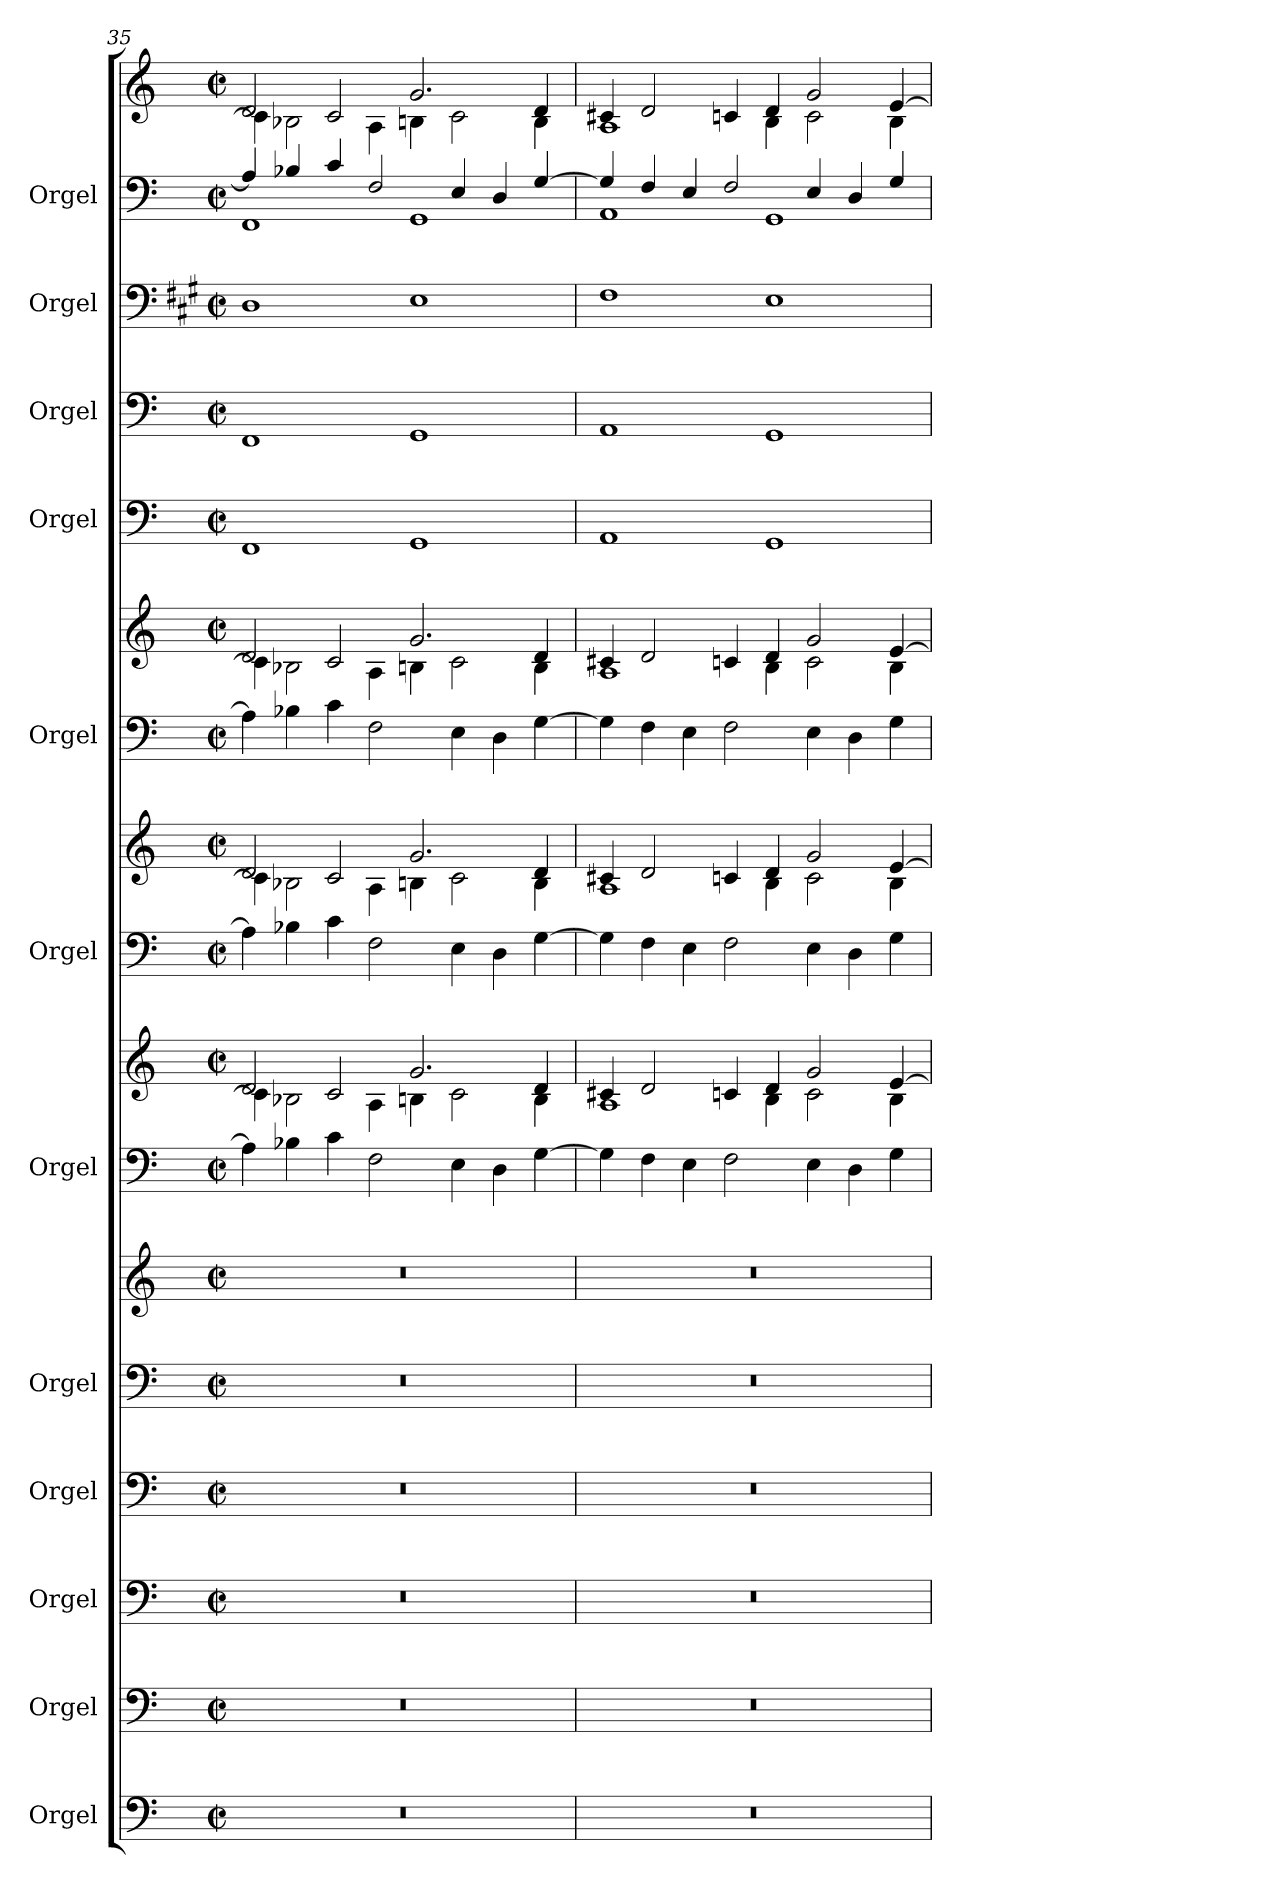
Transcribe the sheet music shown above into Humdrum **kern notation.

**kern	**kern	**kern	**kern	**kern	**kern	**kern	**kern	**kern	**kern	**kern	**kern	**kern	**kern	**kern	**kern	**kern
*part12	*part11	*part10	*part9	*part8	*part8	*part7	*part7	*part6	*part6	*part5	*part5	*part4	*part3	*part2	*part1	*part1
*staff17	*staff16	*staff15	*staff14	*staff13	*staff12	*staff11	*staff10	*staff9	*staff8	*staff7	*staff6	*staff5	*staff4	*staff3	*staff2	*staff1
*I"Orgel	*I"Orgel	*I"Orgel	*I"Orgel	*I"Orgel	*	*I"Orgel	*	*I"Orgel	*	*I"Orgel	*	*I"Orgel	*I"Orgel	*I"Orgel	*I"Orgel	*
*I'Org.	*I'Org.	*I'Org.	*I'Org.	*I'Org.	*	*I'Org.	*	*I'Org.	*	*I'Org.	*	*I'Org.	*I'Org.	*I'Org.	*	*
*clefF4	*clefF4	*clefF4	*clefF4	*clefF4	*clefG2	*clefF4	*clefG2	*clefF4	*clefG2	*clefF4	*clefG2	*clefF4	*clefF4	*clefF4	*clefF4	*clefG2
*	*	*	*	*	*	*	*	*	*	*	*	*	*	*ITrd5c9	*	*
*k[]	*k[]	*k[]	*k[]	*k[]	*k[]	*k[]	*k[]	*k[]	*k[]	*k[]	*k[]	*k[]	*k[]	*k[]	*k[]	*k[]
*M4/2	*M4/2	*M4/2	*M4/2	*M4/2	*M4/2	*M4/2	*M4/2	*M4/2	*M4/2	*M4/2	*M4/2	*M4/2	*M4/2	*M4/2	*M4/2	*M4/2
*met(c|)	*met(c|)	*met(c|)	*met(c|)	*met(c|)	*met(c|)	*met(c|)	*met(c|)	*met(c|)	*met(c|)	*met(c|)	*met(c|)	*met(c|)	*met(c|)	*met(c|)	*met(c|)	*met(c|)
=35	=35	=35	=35	=35	=35	=35	=35	=35	=35	=35	=35	=35	=35	=35	=35	=35
*	*	*	*	*	*	*	*^	*	*^	*	*^	*	*	*	*^	*^
0r	0r	0r	0r	0r	0r	4A\]	2d/	4c\]	4A\]	2d/	4c\]	4A\]	2d/	4c\]	1FF	1FF	1FF	4A/]	1FF	2d/	4c\]
.	.	.	.	.	.	4B-X\	.	2B-X\	4B-X\	.	2B-X\	4B-X\	.	2B-X\	.	.	.	4B-X/	.	.	2B-X\
.	.	.	.	.	.	4c\	2c/	.	4c\	2c/	.	4c\	2c/	.	.	.	.	4c/	.	2c/	.
.	.	.	.	.	.	2F\	.	4A\	2F\	.	4A\	2F\	.	4A\	.	.	.	2F/	.	.	4A\
.	.	.	.	.	.	.	2.g/	4Bn\	.	2.g/	4Bn\	.	2.g/	4Bn\	1GG	1GG	1GG	.	1GG	2.g/	4Bn\
.	.	.	.	.	.	4E\	.	2c\	4E\	.	2c\	4E\	.	2c\	.	.	.	4E/	.	.	2c\
.	.	.	.	.	.	4D\	.	.	4D\	.	.	4D\	.	.	.	.	.	4D/	.	.	.
.	.	.	.	.	.	[4G\	4d/	4B\	[4G\	4d/	4B\	[4G\	4d/	4B\	.	.	.	[4G/	.	4d/	4B\
=36	=36	=36	=36	=36	=36	=36	=36	=36	=36	=36	=36	=36	=36	=36	=36	=36	=36	=36	=36	=36	=36
0r	0r	0r	0r	0r	0r	4G\]	4c#X/	1A	4G\]	4c#X/	1A	4G\]	4c#X/	1A	1AA	1AA	1AA	4G/]	1AA	4c#X/	1A
.	.	.	.	.	.	4F\	2d/	.	4F\	2d/	.	4F\	2d/	.	.	.	.	4F/	.	2d/	.
.	.	.	.	.	.	4E\	.	.	4E\	.	.	4E\	.	.	.	.	.	4E/	.	.	.
.	.	.	.	.	.	2F\	4cn/	.	2F\	4cn/	.	2F\	4cn/	.	.	.	.	2F/	.	4cn/	.
.	.	.	.	.	.	.	4d/	4B\	.	4d/	4B\	.	4d/	4B\	1GG	1GG	1GG	.	1GG	4d/	4B\
.	.	.	.	.	.	4E\	2g/	2c\	4E\	2g/	2c\	4E\	2g/	2c\	.	.	.	4E/	.	2g/	2c\
.	.	.	.	.	.	4D\	.	.	4D\	.	.	4D\	.	.	.	.	.	4D/	.	.	.
.	.	.	.	.	.	4G\	[4e/	4B\	4G\	[4e/	4B\	4G\	[4e/	4B\	.	.	.	4G/	.	[4e/	4B\
*	*	*	*	*	*	*	*	*	*	*	*	*	*	*	*	*	*	*v	*v	*	*
*	*	*	*	*	*	*	*v	*v	*	*v	*v	*	*v	*v	*	*	*	*	*v	*v
=	=	=	=	=	=	=	=	=	=	=	=	=	=	=	=	=
*-	*-	*-	*-	*-	*-	*-	*-	*-	*-	*-	*-	*-	*-	*-	*-	*-
